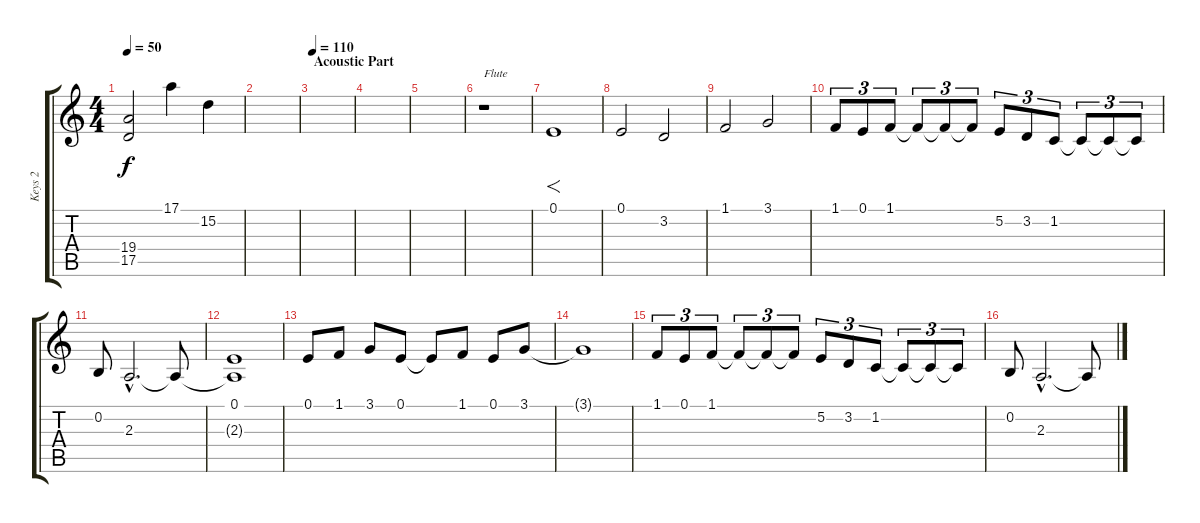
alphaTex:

\track ("Keys 2" "Keys 2") {instrument stringensemble1}
\staff {score tabs}
\tuning (E4 B3 G3 D3 A2 E2) {hide}
\ts (4 4)
\tempo 50
\clef g2
\ks c
(19.4 17.5).2{dy f} 17.1.4 15.2.4 |
|
\section ("" "Acoustic Part")
\tempo 110
|
|
|
r.1{txt "Flute" volume 16 balance 0 instrument flute} |
0.1.1{f} |
0.1.2 3.2.2 |
1.1.2 3.1.2 |
1.1.8{tu (3 2)} 0.1.8{tu (3 2)} 1.1.8{tu (3 2)} 1.1{t}.8{tu (3 2)} 1.1{t}.8{tu (3 2)} 1.1{t}.8{tu (3 2)} 5.2.8{tu (3 2)} 3.2.8{tu (3 2)} 1.2.8{tu (3 2)} 1.2{t}.8{tu (3 2)} 1.2{t}.8{tu (3 2)} 1.2{t}.8{tu (3 2)} |
0.2.8 2.3{hac}.2{d} 2.3{t}.8 |
(0.1 2.3{t}).1 |
0.1.8 1.1.8 3.1.8 0.1.8 0.1{t}.8 1.1.8 0.1.8 3.1.8 |
3.1{t}.1 |
1.1.8{tu (3 2)} 0.1.8{tu (3 2)} 1.1.8{tu (3 2)} 1.1{t}.8{tu (3 2)} 1.1{t}.8{tu (3 2)} 1.1{t}.8{tu (3 2)} 5.2.8{tu (3 2)} 3.2.8{tu (3 2)} 1.2.8{tu (3 2)} 1.2{t}.8{tu (3 2)} 1.2{t}.8{tu (3 2)} 1.2{t}.8{tu (3 2)} |
0.2.8 2.3{hac}.2{d} 2.3{t}.8
